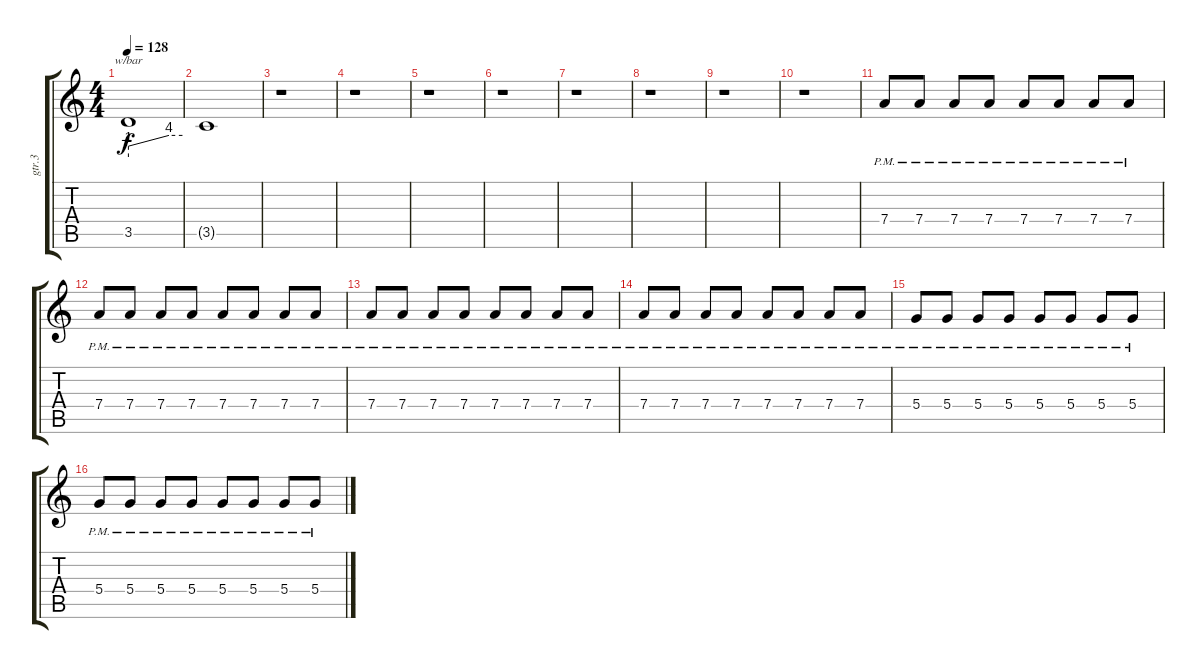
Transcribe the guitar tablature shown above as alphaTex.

\track ("gtr.3" "gtr.3") {instrument distortionguitar}
\staff {score tabs}
\tuning (E4 B3 G3 D3 A2 E2) {hide}
\ts (4 4)
\tempo 128
\clef g2
\ks c
3.5.1{tbe (custom default 0 4 45 16 60 16) dy f} |
3.5{t}.1 |
r.1 |
r.1 |
r.1 |
r.1 |
r.1 |
r.1 |
r.1 |
r.1 |
7.4{pm}.8 7.4{pm}.8 7.4{pm}.8 7.4{pm}.8 7.4{pm}.8 7.4{pm}.8 7.4{pm}.8 7.4{pm}.8 |
7.4{pm}.8 7.4{pm}.8 7.4{pm}.8 7.4{pm}.8 7.4{pm}.8 7.4{pm}.8 7.4{pm}.8 7.4{pm}.8 |
7.4{pm}.8 7.4{pm}.8 7.4{pm}.8 7.4{pm}.8 7.4{pm}.8 7.4{pm}.8 7.4{pm}.8 7.4{pm}.8 |
7.4{pm}.8 7.4{pm}.8 7.4{pm}.8 7.4{pm}.8 7.4{pm}.8 7.4{pm}.8 7.4{pm}.8 7.4{pm}.8 |
5.4{pm}.8 5.4{pm}.8 5.4{pm}.8 5.4{pm}.8 5.4{pm}.8 5.4{pm}.8 5.4{pm}.8 5.4{pm}.8 |
5.4{pm}.8 5.4{pm}.8 5.4{pm}.8 5.4{pm}.8 5.4{pm}.8 5.4{pm}.8 5.4{pm}.8 5.4{pm}.8
